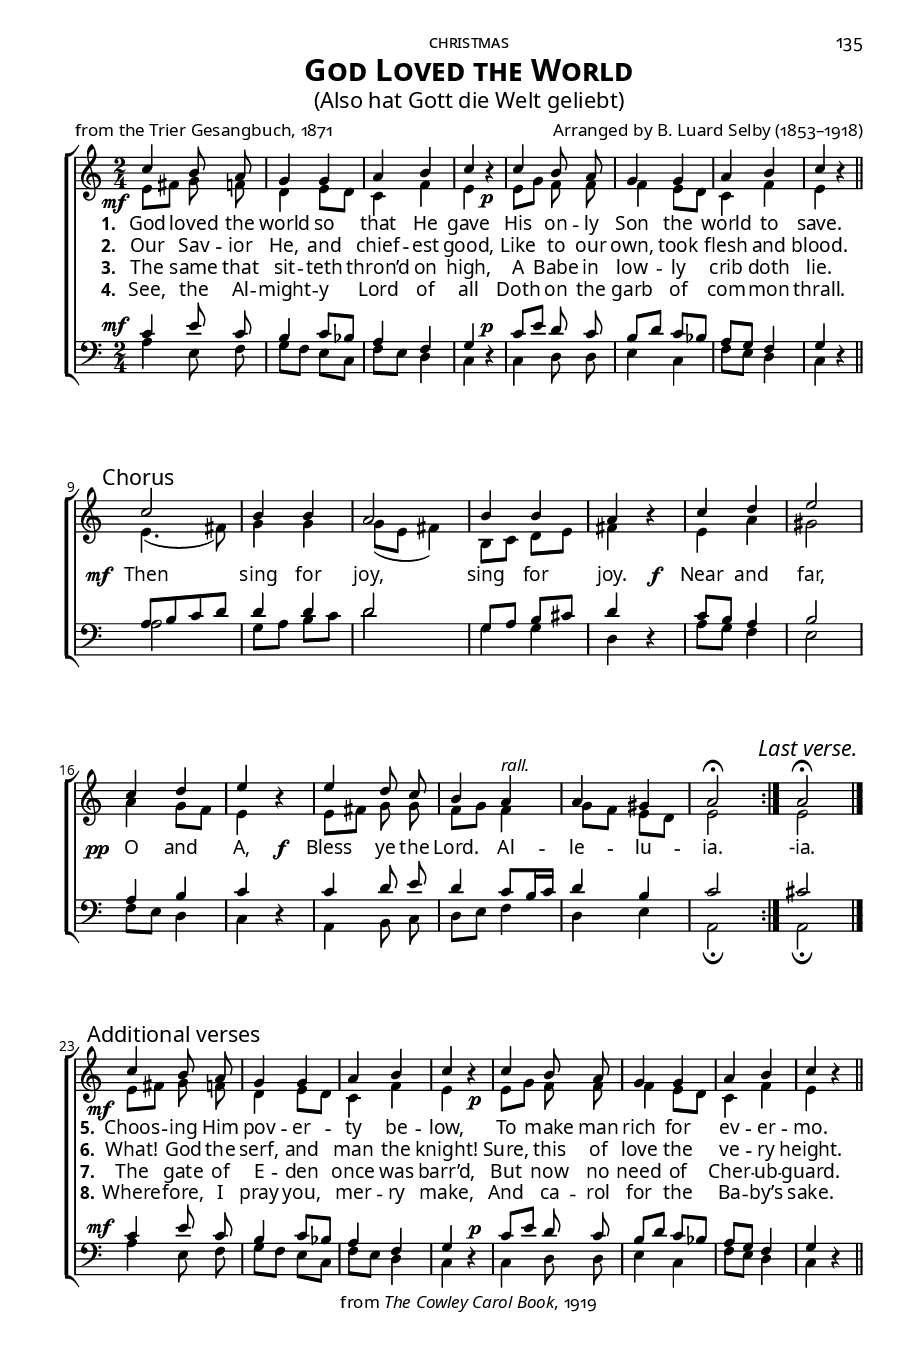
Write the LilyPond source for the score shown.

\version "2.14.2"
\include "util.ly"
\header {
  title = \markup{\override #'(font-name . "Garamond Premier Pro Semibold"){ \abs-fontsize #15 \smallCapsOldStyle"God Loved the World"}}
  subtitle = \markup{\override #'(font-name . "Garamond Premier Pro"){ \abs-fontsize #10.5 "(Also hat Gott die Welt geliebt)"}}
  poet = \markup\oldStyleNum"from the Trier Gesangbuch, 1871"
  composer = \markup\oldStyleNum"Arranged by B. Luard Selby (1853–1918)"
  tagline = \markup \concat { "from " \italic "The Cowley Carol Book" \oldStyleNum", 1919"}
}
\paper {
  %print-all-headers = ##f
  paper-height = 9\in
  paper-width = 6\in
  indent = 0\in
  %system-system-spacing = #'((basic-distance . 10) (padding . 0))
  %system-system-spacing =
  %  #'((basic-distance . 0)
  %     (minimum-distance . 0)
  %     (padding . -5)
  %     (stretchability . 100))
  ragged-last-bottom = ##f
  ragged-bottom = ##f
  two-sided = ##t
  inner-margin = 0.5\in
  outer-margin = 0.25\in
  top-margin = 0.25\in
  bottom-margin = 0.25\in
  first-page-number = #135
  print-first-page-number = ##t
  headerLine = \markup{\override #'(font-name . "Garamond Premier Pro") \smallCapsOldStyle"christmas"}
  oddHeaderMarkup = \markup\fill-line{
     \override #'(font-name . "Garamond Premier Pro")\abs-fontsize #8.5
     \combine 
        \fill-line{"" \on-the-fly #print-page-number-check-first
        \oldStylePageNum""
        }
        \fill-line{\headerLine}
  }
  evenHeaderMarkup = \markup {
     \override #'(font-name . "Garamond Premier Pro")\abs-fontsize #8.5
     \combine
        \on-the-fly #print-page-number-check-first
        \oldStylePageNum""
        \fill-line{\headerLine}
  }
}
#(set-global-staff-size 15) \paper{ #(define fonts (make-pango-font-tree "GoudyOlSt BT" "Garamond Premier Pro" "Garamond Premier Pro" (/ 15 20))) }
global = {
  \key c \major
  \time 2/4
  \autoBeamOff
  \override DynamicLineSpanner #'staff-padding = #0.0
  \override DynamicLineSpanner #'Y-extent = #'(-1 . 1)
}

sopMusic = \relative c'' {
  \override DynamicText #'X-offset = #-4
  \once\override DynamicText #'X-offset = #-5
  c4_\mf b8 a |
  g4 g |
  a b c b\rest |
  c_\p b8 a |
  
  g4 g |
  a b |
  c b\rest \bar "||" \break
  \once \override Score.RehearsalMark #'self-alignment-X = #LEFT
  \mark "Chorus"
  c2 |
  b4 b |
  
  a2 |
  b4 b |
  a b\rest |
  c d |
  e2 |
  c4 d |
  
  e b\rest |
  e d8 c |
  b4 a^\markup\italic"rall."
  a gis |
  a2\fermata \bar ":|"
  a\fermata \bar "|."
  \once \override Score.RehearsalMark #'break-visibility = #end-of-line-visible
  \once \override Score.RehearsalMark #'self-alignment-X = #RIGHT
  \mark\markup\italic"Last verse." \break
  
  
  \once\override DynamicText #'X-offset = #-5
  c4_\mf  % \once \override Score.RehearsalMark #'self-alignment-X = #LEFT
  \mark "Additional verses"
    b8 a |
  g4 g |
  a b c b\rest |
  c_\p b8 a |
  
  g4 g |
  a b |
  c b\rest \bar "||" \break
}
sopWords = \lyricmode {
  
}

altoMusic = \relative c' {
  e8[ fis] g f |
  d4 e8[ d] |
  c4 f |
  e s |
  e8[ g] f f |
  
  f4 e8[ d] |
  c4 f |
  e s |
  e4.( fis8) |
  g4 g |
  
  g8([ e] fis4) |
  b,8[ c] d[ e] |
  fis4 s |
  e a |
  gis2 |
  a4 g8[ f] |
  
  e4 s |
  e8[ fis] g g |
  f[ g] f4 |
  g8[ f] e[ d] |
  e2 |
  e \bar "|."
  
  
  
  e8[ fis] g f |
  d4 e8[ d] |
  c4 f |
  e s |
  e8[ g] f f |
  
  f4 e8[ d] |
  c4 f |
  e s \bar "||"
}
altoWords = {
  \dropLyricsV
  \lyricmode {
    \set stanza = #"1. "
    God loved the world so that He gave
    His on -- ly Son the world to save.
  }
  \set stanza = \markup\dynamic"  mf "
  \lyricmode {
    Then sing for joy, sing for joy.
  }
  \set stanza = \markup\dynamic"f  "
  \lyricmode {
    Near and far, 
  }
  \set stanza = \markup\dynamic"  pp "
  \lyricmode {
    O and A,
  }
  \set stanza = \markup\dynamic"f  "
  \lyricmode {
    Bless ye the Lord.
    Al -- le -- lu -- ia.
    -ia.
    
    \set stanza = #"5."
    Choos -- ing Him pov -- er -- ty be -- low,
    To make man rich for ev -- er -- mo.
  }
}
altoWordsII = \lyricmode {
  \dropLyricsV
%\markup\italic
  \set stanza = #"2. "
  Our Sav -- ior He, and chief -- est good,
  Like to our own, took flesh and blood.
  
  \repeat unfold 22 {\skip1}
  \set stanza = #"6."
  What! God the serf, and man the knight!
  Sure, this of love the ve -- ry height.
}
altoWordsIII = \lyricmode {
  \dropLyricsV
  \set stanza = #"3. "
  The same that sit -- teth thron’d on high,
  A Babe in low -- ly crib doth lie.
  
  \repeat unfold 22 {\skip1}
  \set stanza = #" 7."
  The gate of E -- den once was barr’d,
  But now no need of Cher -- ub -- guard.
}
altoWordsIV = \lyricmode {
  \dropLyricsV
  \set stanza = #"4. "
  See, the Al -- might -- y Lord of all
  Doth on the garb of com -- mon thrall.
  
  \repeat unfold 22 {\skip1}
  \set stanza = #" 8."
  Where -- fore, I pray you, mer -- ry make,
  And ca -- rol for the Ba -- by’s sake.
}
altoWordsV = \lyricmode {
  \set stanza = #" 5. "
  \set ignoreMelismata = ##t
}
altoWordsVI = \lyricmode {
  \set stanza = #" 6. "
  \set ignoreMelismata = ##t
}
tenorMusic = \relative c' {
  c4 e8 c |
  b4 c8[ bes] |
  a4 f |
  g s |
  c8[ e] d c |
  
  b[ d] c[ bes] |
  a[ g] f4 |
  g s |
  a8[ b c d] |
  d4 d |
  
  d2 |
  g,8[ a] b[ cis] |
  d4 s |
  c8[ b] a4 |
  b2 |
  a4 b |
  
  c s |
  c d8 e |
  d4 c8[ b16 c] |
  d4 b |
  c2 |
  cis2 \bar "|."
  
  
  
  c4 e8 c |
  b4 c8[ bes] |
  a4 f |
  g s |
  c8[ e] d c |
  
  b[ d] c[ bes] |
  a[ g] f4 |
  g s |
}
tenorWords = \lyricmode {

}

bassMusic = \relative c {
  \override DynamicText #'X-offset = #-4
  \once\override DynamicText #'X-offset = #-5
  a'4^\mf e8 f |
  g[ f] e[ c] |
  f[ e] d4 |
  c d\rest |
  c^\p d8 d |
  
  e4 c |
  f8[ e] d4 |
  c d\rest |
  a'2 |
  g8[ a] b[ c] |
  
  d2 |
  g,4 g |
  d d\rest |
  a'8[ g] f4 |
  e2 |
  f8[ e] d4 |
  
  c4 d\rest |
  a b8 c |
  d[ e] f4 |
  d e |
  a,2\fermata |
  a\fermata \bar "|."
  
  
  
  \once\override DynamicText #'X-offset = #-5
  a'4^\mf e8 f |
  g[ f] e[ c] |
  f[ e] d4 |
  c d\rest |
  c^\p d8 d |
  
  e4 c |
  f8[ e] d4 |
  c d\rest |
}
bassWords = \lyricmode {

}

pianoRH = \relative c' {
  
}
pianoLH = \relative c' {
  
}

\score {
  <<
   \new ChoirStaff <<
    \new Staff = women <<
      \new Voice = "sopranos" { \voiceOne << \global \sopMusic >> }
      \new Voice = "altos" { \voiceTwo << \global \altoMusic >> }
    >>
    \new Lyrics \with { alignAboveContext = #"women" \override VerticalAxisGroup #'nonstaff-relatedstaff-spacing = #'((basic-distance . 1))} \lyricsto "sopranos" \sopWords
    \new Lyrics = "altosVI"  \with { alignBelowContext = #"women" } \lyricsto "sopranos" \altoWordsVI
    \new Lyrics = "altosV"  \with { alignBelowContext = #"women" } \lyricsto "sopranos" \altoWordsV
    \new Lyrics = "altosIV"  \with { alignBelowContext = #"women" } \lyricsto "sopranos" \altoWordsIV
    \new Lyrics = "altosIII"  \with { alignBelowContext = #"women" } \lyricsto "sopranos" \altoWordsIII
    \new Lyrics = "altosII"  \with { alignBelowContext = #"women" } \lyricsto "sopranos" \altoWordsII
    \new Lyrics = "altos"  \with { alignBelowContext = #"women" \override VerticalAxisGroup #'nonstaff-relatedstaff-spacing = #'((basic-distance . 1)) } \lyricsto "sopranos" \altoWords
   \new Staff = men <<
      \clef bass
      \new Voice = "tenors" { \voiceOne << \global \tenorMusic >> }
      \new Voice = "basses" { \voiceTwo << \global \bassMusic >> }
    >>
    \new Lyrics \with { alignAboveContext = #"men" \override VerticalAxisGroup #'nonstaff-relatedstaff-spacing = #'((basic-distance . 1)) } \lyricsto "tenors" \tenorWords
    \new Lyrics \with { alignBelowContext = #"men" \override VerticalAxisGroup #'nonstaff-relatedstaff-spacing = #'((basic-distance . 1)) } \lyricsto "basses" \bassWords
  >>
%    \new PianoStaff << \new Staff { \new Voice { \pianoRH } } \new Staff { \clef "bass" \pianoLH } >>
  >>
  \layout {
    \context {
      \Score
      %\override SpacingSpanner #'base-shortest-duration = #(ly:make-moment 1 2)
      %\override SpacingSpanner #'common-shortest-duration = #(ly:make-moment 1 2)
    }
    \context {
      % Remove all empty staves
      % \Staff \RemoveEmptyStaves \override VerticalAxisGroup #'remove-first = ##t
    }
  }
  \midi {
    \tempo 4 = 90
    \set Staff.midiInstrument = "flute"
  
    \context {
      \Voice
      \remove "Dynamic_performer"
    }
  }
}
